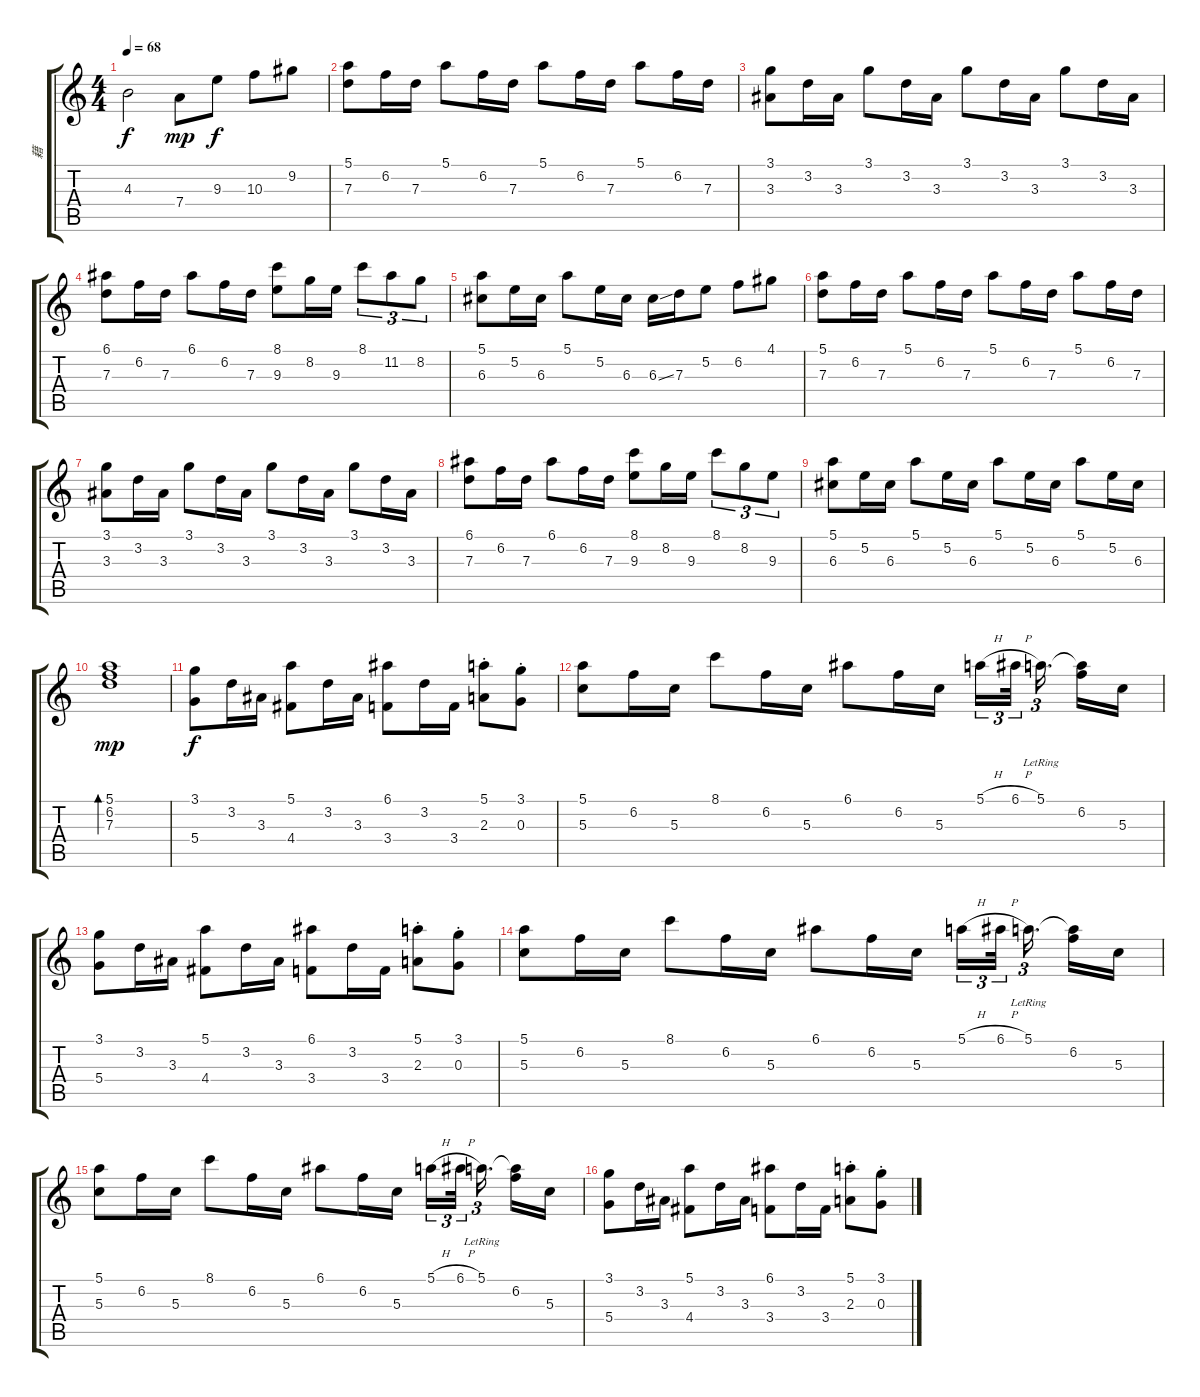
\track ("藉" "藉") {instrument acousticguitarsteel}
\staff {score tabs}
\tuning (E4 B3 G3 D3 A2 E2) {hide}
\ts (4 4)
\tempo 68
\clef g2
\ks c
4.3.2{dy f} 7.4.8{dy mp} 9.3.8{dy f} 10.3.8 9.2.8 |
(5.1 7.3).8 6.2.16 7.3.16 5.1.8 6.2.16 7.3.16 5.1.8 6.2.16 7.3.16 5.1.8 6.2.16 7.3.16 |
(3.1 3.3).8 3.2.16 3.3.16 3.1.8 3.2.16 3.3.16 3.1.8 3.2.16 3.3.16 3.1.8 3.2.16 3.3.16 |
(6.1 7.3).8 6.2.16 7.3.16 6.1.8 6.2.16 7.3.16 (8.1 9.3).8 8.2.16 9.3.16 8.1.8{tu (3 2)} 11.2.8{tu (3 2)} 8.2.8{tu (3 2)} |
(5.1 6.3).8 5.2.16 6.3.16 5.1.8 5.2.16 6.3.16 6.3{ss}.16 7.3.16 5.2.8 6.2.8 4.1.8 |
(5.1 7.3).8 6.2.16 7.3.16 5.1.8 6.2.16 7.3.16 5.1.8 6.2.16 7.3.16 5.1.8 6.2.16 7.3.16 |
(3.1 3.3).8 3.2.16 3.3.16 3.1.8 3.2.16 3.3.16 3.1.8 3.2.16 3.3.16 3.1.8 3.2.16 3.3.16 |
(6.1 7.3).8 6.2.16 7.3.16 6.1.8 6.2.16 7.3.16 (8.1 9.3).8 8.2.16 9.3.16 8.1.8{tu (3 2)} 8.2.8{tu (3 2)} 9.3.8{tu (3 2)} |
(5.1 6.3).8 5.2.16 6.3.16 5.1.8 5.2.16 6.3.16 5.1.8 5.2.16 6.3.16 5.1.8 5.2.16 6.3.16 |
(5.1 6.2 7.3).1{bd 240 dy mp} |
(3.1 5.4).8{dy f} 3.2.16 3.3.16 (5.1 4.4).8 3.2.16 3.3.16 (6.1 3.4).8 3.2.16 3.4.16 (5.1{st} 2.3{st}).8 (3.1{st} 0.3{st}).8 |
(5.1 5.3).8 6.2.16 5.3.16 8.1.8 6.2.16 5.3.16 6.1.8 6.2.16 5.3.16 5.1{h}.16{tu (3 2)} 6.1{h}.32{tu (3 2) beam splitsecondary} 5.1{lr}.16{d tu (3 2) beam splitsecondary} (5.1{t} 6.2).16 5.3.16 |
(3.1 5.4).8 3.2.16 3.3.16 (5.1 4.4).8 3.2.16 3.3.16 (6.1 3.4).8 3.2.16 3.4.16 (5.1{st} 2.3{st}).8 (3.1{st} 0.3{st}).8 |
(5.1 5.3).8 6.2.16 5.3.16 8.1.8 6.2.16 5.3.16 6.1.8 6.2.16 5.3.16 5.1{h}.16{tu (3 2)} 6.1{h}.32{tu (3 2) beam splitsecondary} 5.1{lr}.16{d tu (3 2) beam splitsecondary} (5.1{t} 6.2).16 5.3.16 |
(5.1 5.3).8 6.2.16 5.3.16 8.1.8 6.2.16 5.3.16 6.1.8 6.2.16 5.3.16 5.1{h}.16{tu (3 2)} 6.1{h}.32{tu (3 2) beam splitsecondary} 5.1{lr}.16{d tu (3 2) beam splitsecondary} (5.1{t} 6.2).16 5.3.16 |
(3.1 5.4).8 3.2.16 3.3.16 (5.1 4.4).8 3.2.16 3.3.16 (6.1 3.4).8 3.2.16 3.4.16 (5.1{st} 2.3{st}).8 (3.1{st} 0.3{st}).8
